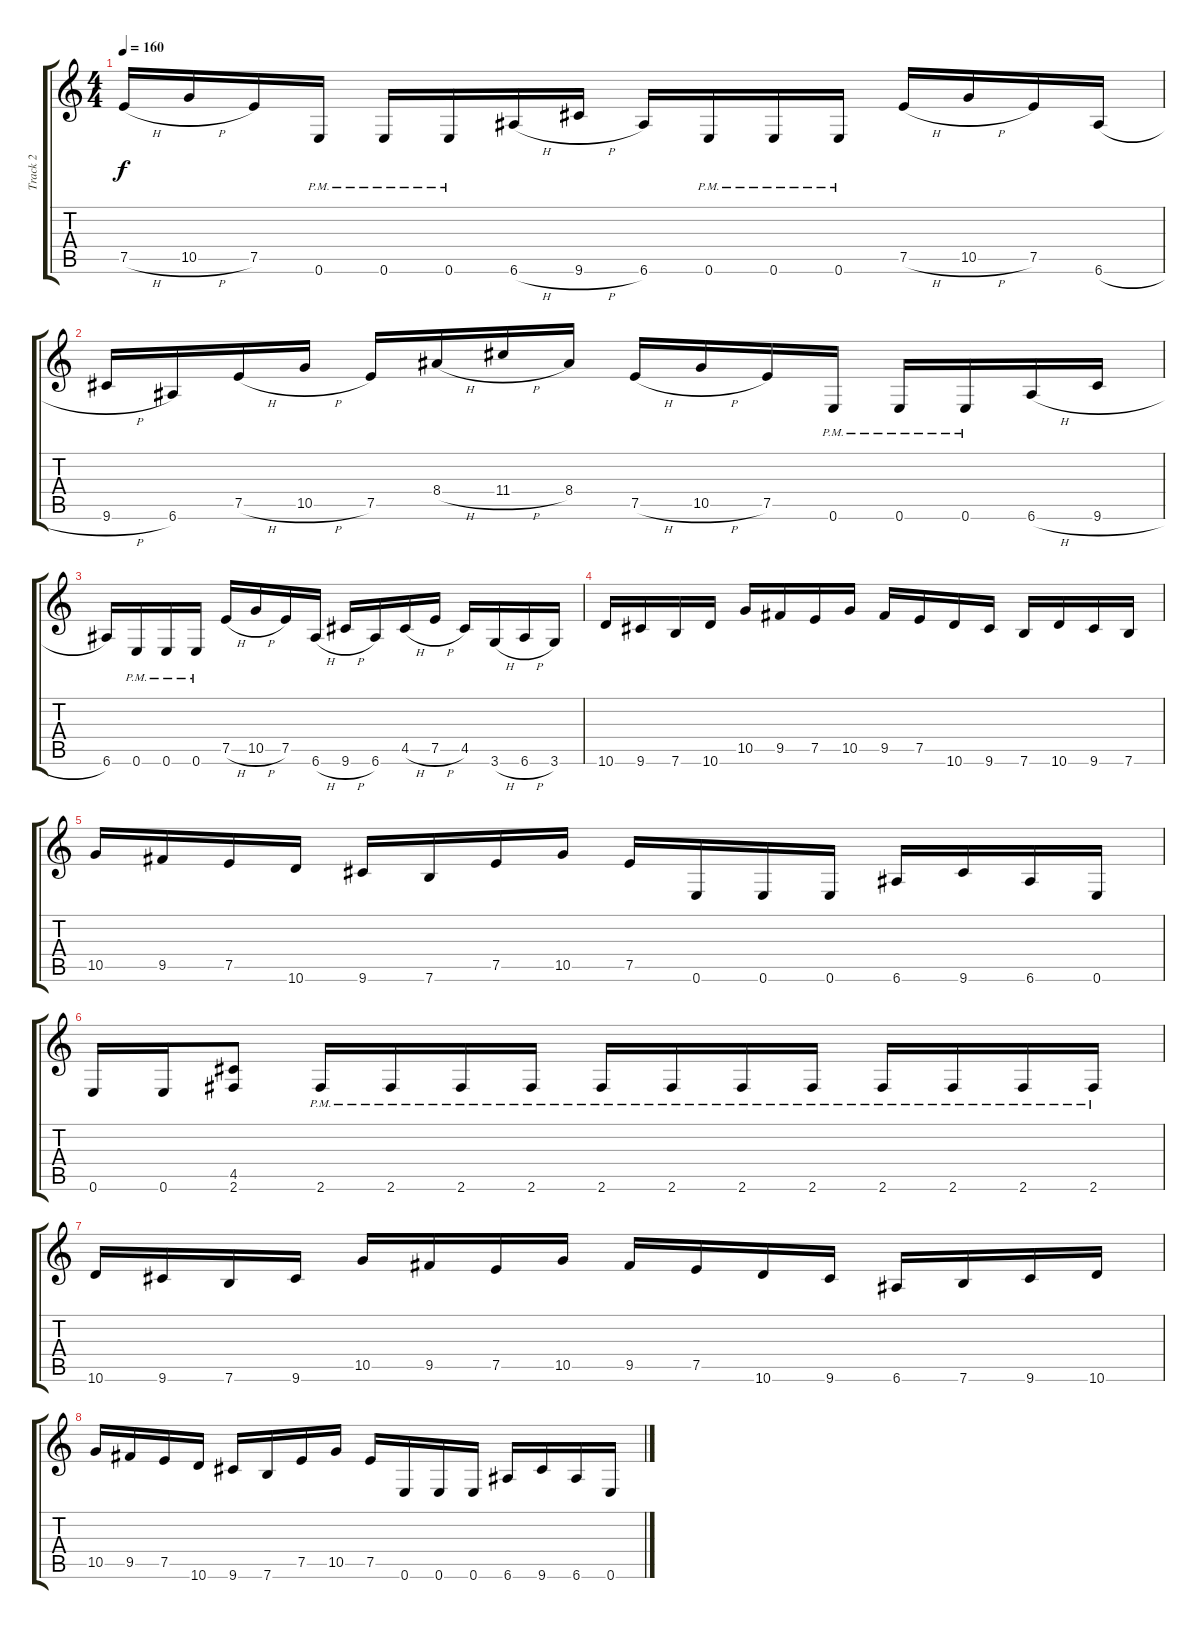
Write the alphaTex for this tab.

\track ("Track 2" "Track 2") {instrument distortionguitar}
\staff {score tabs}
\tuning (E4 B3 G3 D3 A2 E2) {hide}
\ts (4 4)
\tempo 160
\clef g2
\ks c
7.5{h}.16{dy f} 10.5{h}.16 7.5.16 0.6{pm}.16 0.6{pm}.16 0.6{pm}.16 6.6{h}.16 9.6{h}.16 6.6.16 0.6{pm}.16 0.6{pm}.16 0.6{pm}.16 7.5{h}.16 10.5{h}.16 7.5.16 6.6{h}.16 |
9.6{h}.16 6.6.16 7.5{h}.16 10.5{h}.16 7.5.16 8.4{h}.16 11.4{h}.16 8.4.16 7.5{h}.16 10.5{h}.16 7.5.16 0.6{pm}.16 0.6{pm}.16 0.6{pm}.16 6.6{h}.16 9.6{h}.16 |
6.6.16 0.6{pm}.16 0.6{pm}.16 0.6{pm}.16 7.5{h}.16 10.5{h}.16 7.5.16 6.6{h}.16 9.6{h}.16 6.6.16 4.5{h}.16 7.5{h}.16 4.5.16 3.6{h}.16 6.6{h}.16 3.6.16 |
10.6.16 9.6.16 7.6.16 10.6.16 10.5.16 9.5.16 7.5.16 10.5.16 9.5.16 7.5.16 10.6.16 9.6.16 7.6.16 10.6.16 9.6.16 7.6.16 |
10.5.16 9.5.16 7.5.16 10.6.16 9.6.16 7.6.16 7.5.16 10.5.16 7.5.16 0.6.16 0.6.16 0.6.16 6.6.16 9.6.16 6.6.16 0.6.16 |
0.6.16 0.6.16 (4.5 2.6).8 2.6{pm}.16 2.6{pm}.16 2.6{pm}.16 2.6{pm}.16 2.6{pm}.16 2.6{pm}.16 2.6{pm}.16 2.6{pm}.16 2.6{pm}.16 2.6{pm}.16 2.6{pm}.16 2.6{pm}.16 |
10.6.16 9.6.16 7.6.16 9.6.16 10.5.16 9.5.16 7.5.16 10.5.16 9.5.16 7.5.16 10.6.16 9.6.16 6.6.16 7.6.16 9.6.16 10.6.16 |
10.5.16 9.5.16 7.5.16 10.6.16 9.6.16 7.6.16 7.5.16 10.5.16 7.5.16 0.6.16 0.6.16 0.6.16 6.6.16 9.6.16 6.6.16 0.6.16
